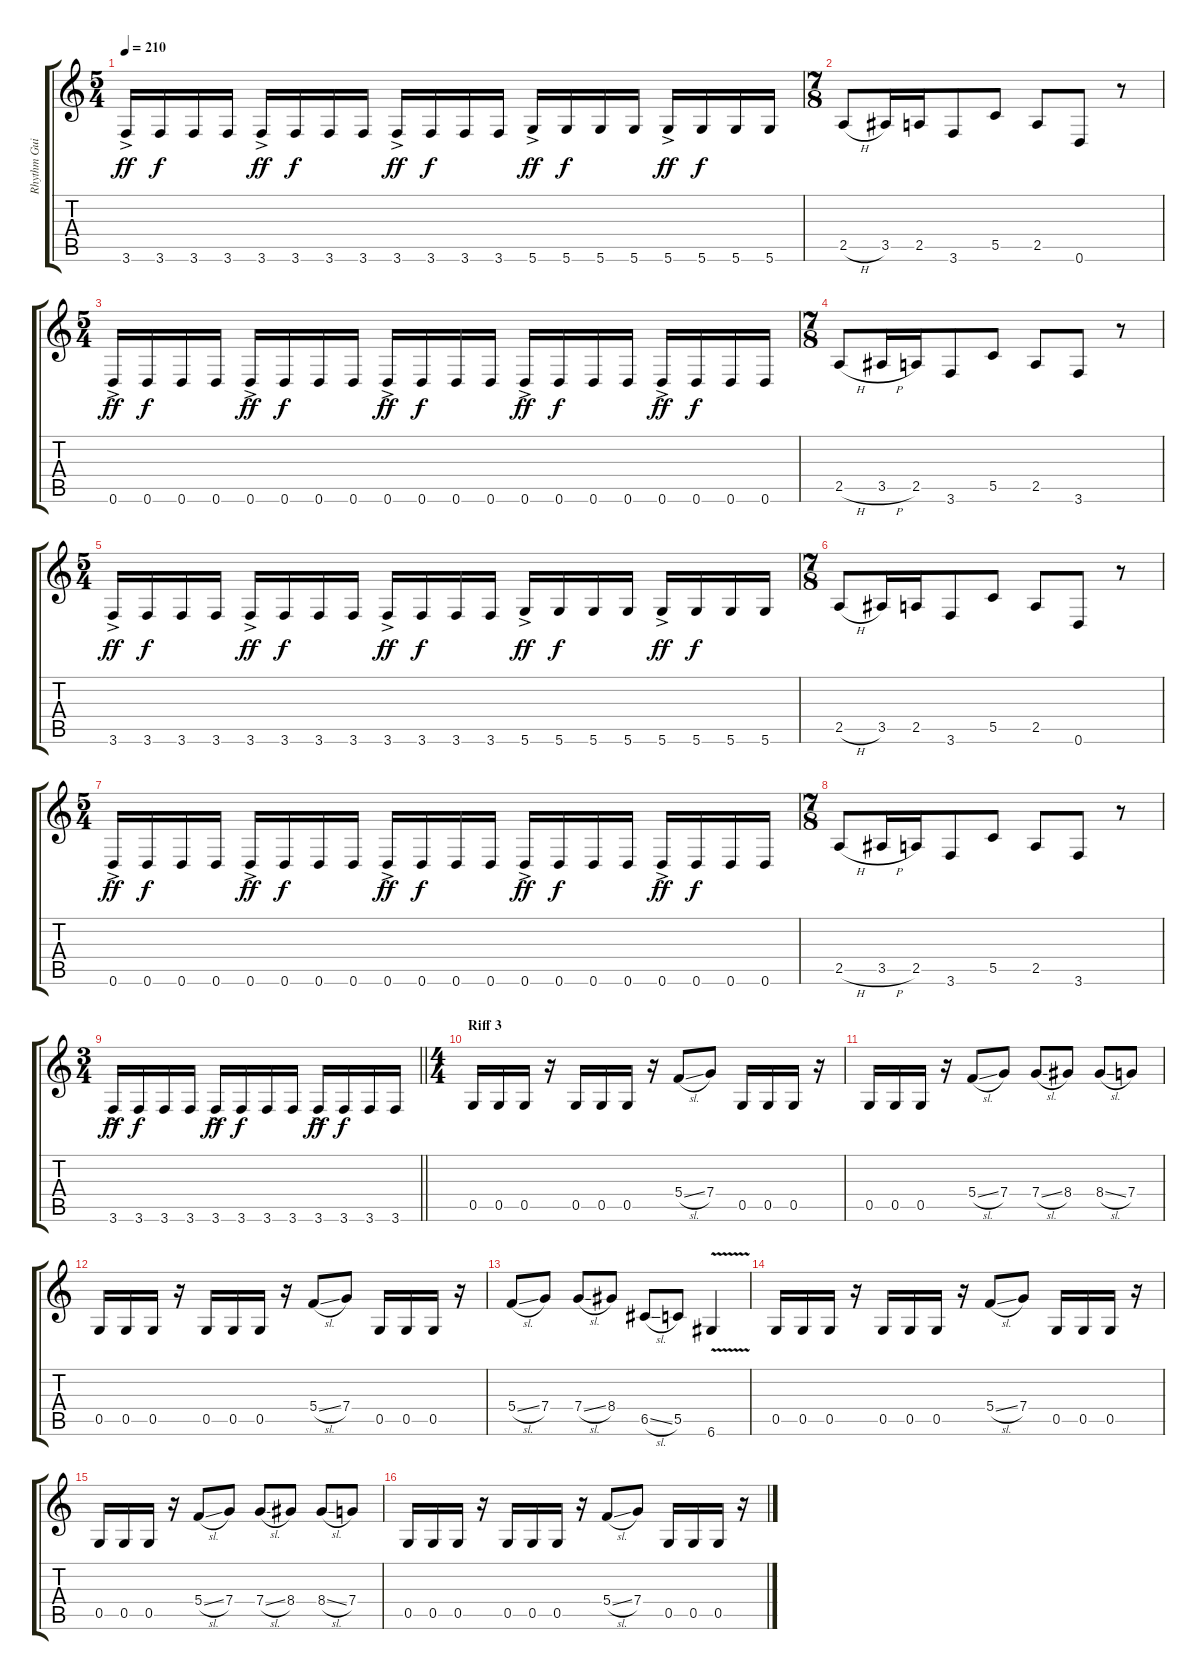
\track ("Rhythm Guitar (Chuck Schuldiner)" "Rhythm Gui") {instrument distortionguitar}
\staff {score tabs}
\tuning (D4 A3 F3 C3 G2 D2) {hide}
\ts (5 4)
\tempo 210
\clef g2
\ks c
3.6{ac}.16{dy ff} 3.6.16{dy f} 3.6.16 3.6.16 3.6{ac}.16{dy ff} 3.6.16{dy f} 3.6.16 3.6.16 3.6{ac}.16{dy ff} 3.6.16{dy f} 3.6.16 3.6.16 5.6{ac}.16{dy ff} 5.6.16{dy f} 5.6.16 5.6.16 5.6{ac}.16{dy ff} 5.6.16{dy f} 5.6.16 5.6.16 |
\ts (7 8)
2.5{h}.8 3.5.16 2.5.16 3.6.8 5.5.8 2.5.8 0.6.8 r.8 |
\ts (5 4)
0.6{ac}.16{dy ff} 0.6.16{dy f} 0.6.16 0.6.16 0.6{ac}.16{dy ff} 0.6.16{dy f} 0.6.16 0.6.16 0.6{ac}.16{dy ff} 0.6.16{dy f} 0.6.16 0.6.16 0.6{ac}.16{dy ff} 0.6.16{dy f} 0.6.16 0.6.16 0.6{ac}.16{dy ff} 0.6.16{dy f} 0.6.16 0.6.16 |
\ts (7 8)
2.5{h}.8 3.5{h}.16 2.5.16 3.6.8 5.5.8 2.5.8 3.6.8 r.8 |
\ts (5 4)
3.6{ac}.16{dy ff} 3.6.16{dy f} 3.6.16 3.6.16 3.6{ac}.16{dy ff} 3.6.16{dy f} 3.6.16 3.6.16 3.6{ac}.16{dy ff} 3.6.16{dy f} 3.6.16 3.6.16 5.6{ac}.16{dy ff} 5.6.16{dy f} 5.6.16 5.6.16 5.6{ac}.16{dy ff} 5.6.16{dy f} 5.6.16 5.6.16 |
\ts (7 8)
2.5{h}.8 3.5.16 2.5.16 3.6.8 5.5.8 2.5.8 0.6.8 r.8 |
\ts (5 4)
0.6{ac}.16{dy ff} 0.6.16{dy f} 0.6.16 0.6.16 0.6{ac}.16{dy ff} 0.6.16{dy f} 0.6.16 0.6.16 0.6{ac}.16{dy ff} 0.6.16{dy f} 0.6.16 0.6.16 0.6{ac}.16{dy ff} 0.6.16{dy f} 0.6.16 0.6.16 0.6{ac}.16{dy ff} 0.6.16{dy f} 0.6.16 0.6.16 |
\ts (7 8)
2.5{h}.8 3.5{h}.16 2.5.16 3.6.8 5.5.8 2.5.8 3.6.8 r.8 |
\ts (3 4)
\barLineRight lightlight
3.6{ac}.16{dy ff} 3.6.16{dy f} 3.6.16 3.6.16 3.6{ac}.16{dy ff} 3.6.16{dy f} 3.6.16 3.6.16 3.6{ac}.16{dy ff} 3.6.16{dy f} 3.6.16 3.6.16 |
\ts (4 4)
\section ("" "Riff 3")
0.5.16 0.5.16 0.5.16 r.16 0.5.16 0.5.16 0.5.16 r.16 5.4{sl}.8 7.4.8 0.5.16 0.5.16 0.5.16 r.16 |
0.5.16 0.5.16 0.5.16 r.16 5.4{sl}.8 7.4.8 7.4{sl}.8 8.4.8 8.4{sl}.8 7.4.8 |
0.5.16 0.5.16 0.5.16 r.16 0.5.16 0.5.16 0.5.16 r.16 5.4{sl}.8 7.4.8 0.5.16 0.5.16 0.5.16 r.16 |
5.4{sl}.8 7.4.8 7.4{sl}.8 8.4.8 6.5{sl}.8 5.5.8 6.6{v}.4 |
0.5.16 0.5.16 0.5.16 r.16 0.5.16 0.5.16 0.5.16 r.16 5.4{sl}.8 7.4.8 0.5.16 0.5.16 0.5.16 r.16 |
0.5.16 0.5.16 0.5.16 r.16 5.4{sl}.8 7.4.8 7.4{sl}.8 8.4.8 8.4{sl}.8 7.4.8 |
0.5.16 0.5.16 0.5.16 r.16 0.5.16 0.5.16 0.5.16 r.16 5.4{sl}.8 7.4.8 0.5.16 0.5.16 0.5.16 r.16
